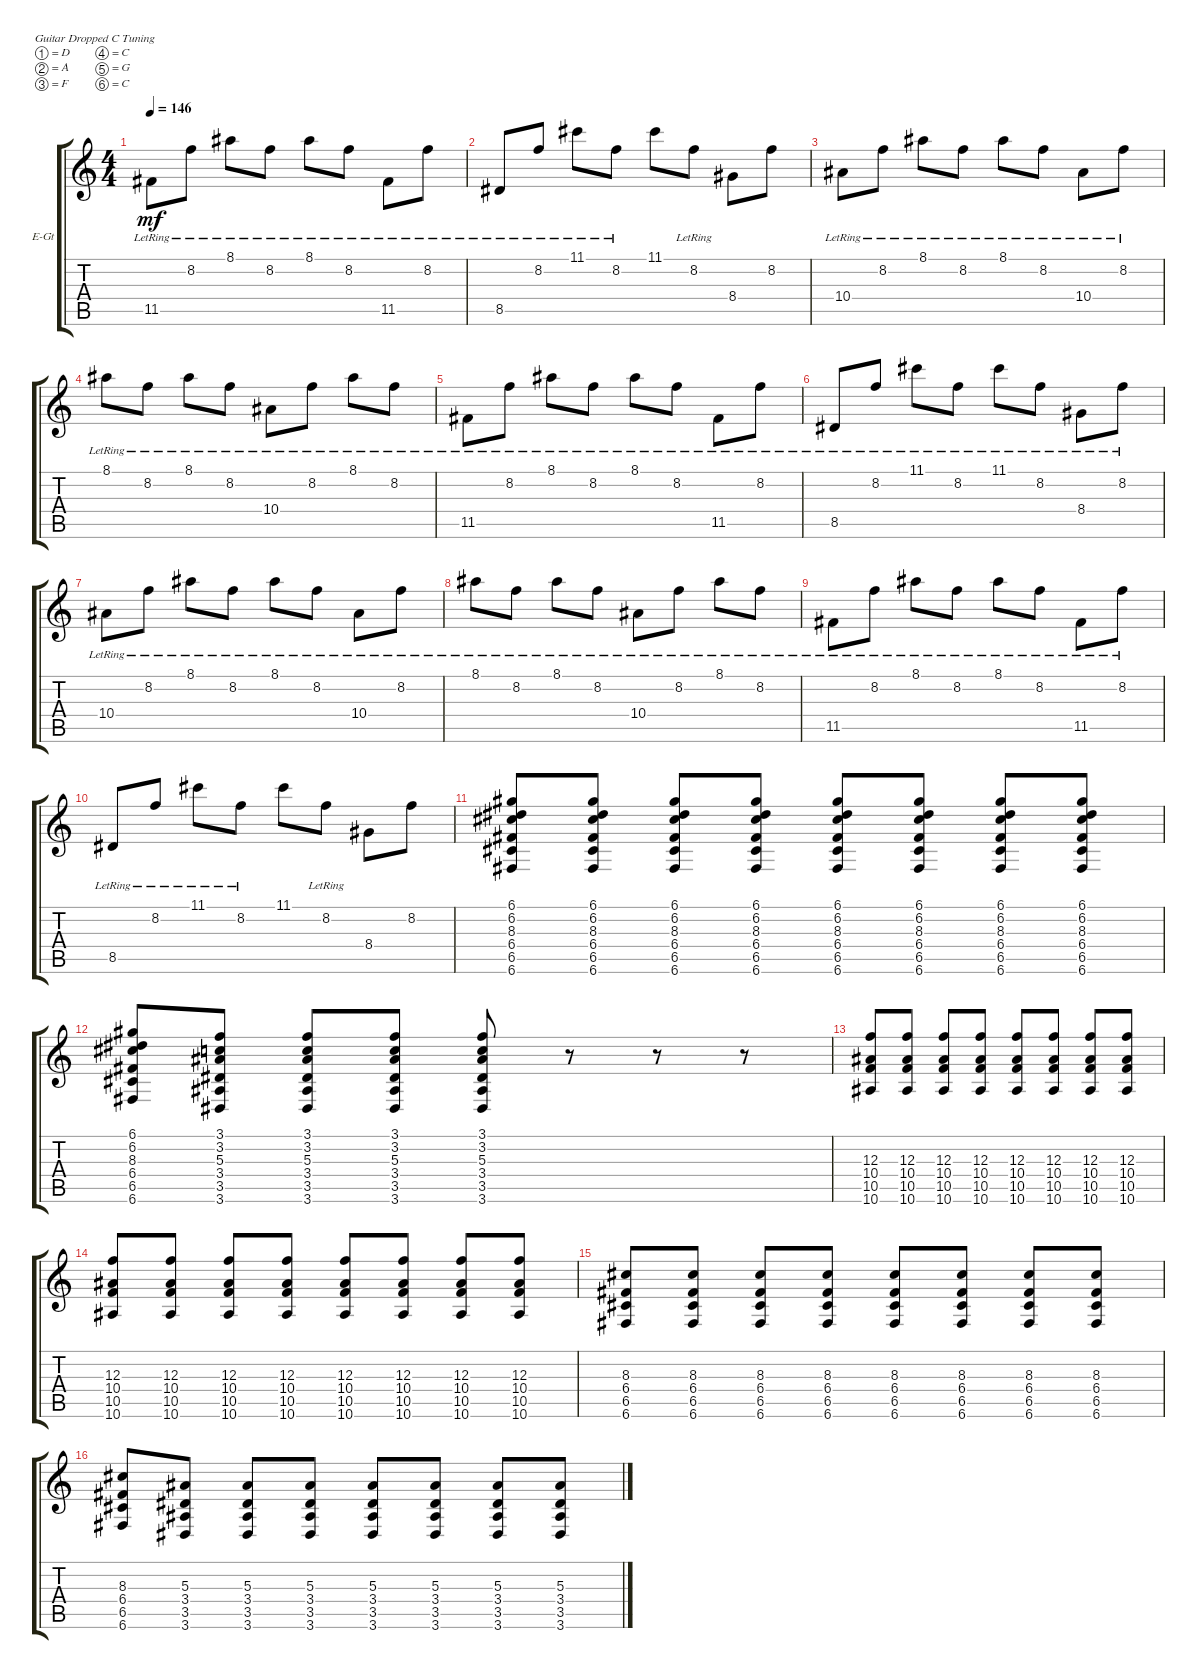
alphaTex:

\defaultSystemsLayout 4
\bracketExtendMode groupsimilarinstruments
\firstSystemTrackNameOrientation horizontal
\otherSystemsTrackNameOrientation horizontal
\track ("Guitar Right" "E-Gt") {instrument distortionguitar}
\staff {score tabs}
\tuning (D4 A3 F3 C3 G2 C2)
\ts (4 4)
\tempo 146
\clef g2
\ks c
11.5{lr}.8{dy mf} 8.2{lr}.8 8.1{lr}.8 8.2{lr}.8 8.1{lr}.8 8.2{lr}.8 11.5{lr}.8 8.2{lr}.8 |
8.5{lr}.8 8.2{lr}.8 11.1{lr}.8 8.2{lr}.8 11.1.8 8.2{lr}.8 8.4.8 8.2.8 |
10.4{lr}.8 8.2{lr}.8 8.1{lr}.8 8.2{lr}.8 8.1{lr}.8 8.2{lr}.8 10.4{lr}.8 8.2{lr}.8 |
8.1{lr}.8 8.2{lr}.8 8.1{lr}.8 8.2{lr}.8 10.4{lr}.8 8.2{lr}.8 8.1{lr}.8 8.2{lr}.8 |
11.5{lr}.8 8.2{lr}.8 8.1{lr}.8 8.2{lr}.8 8.1{lr}.8 8.2{lr}.8 11.5{lr}.8 8.2{lr}.8 |
8.5{lr}.8 8.2{lr}.8 11.1{lr}.8 8.2{lr}.8 11.1{lr}.8 8.2{lr}.8 8.4{lr}.8 8.2{lr}.8 |
10.4{lr}.8 8.2{lr}.8 8.1{lr}.8 8.2{lr}.8 8.1{lr}.8 8.2{lr}.8 10.4{lr}.8 8.2{lr}.8 |
8.1{lr}.8 8.2{lr}.8 8.1{lr}.8 8.2{lr}.8 10.4{lr}.8 8.2{lr}.8 8.1{lr}.8 8.2{lr}.8 |
11.5{lr}.8 8.2{lr}.8 8.1{lr}.8 8.2{lr}.8 8.1{lr}.8 8.2{lr}.8 11.5{lr}.8 8.2{lr}.8 |
8.5{lr}.8 8.2{lr}.8 11.1{lr}.8 8.2{lr}.8 11.1.8 8.2{lr}.8 8.4.8 8.2.8 |
(6.6 6.5 6.4 8.3 6.2 6.1).8 (6.6 6.5 6.4 8.3 6.2 6.1).8 (6.6 6.5 6.4 8.3 6.2 6.1).8 (6.6 6.5 6.4 8.3 6.2 6.1).8 (6.6 6.5 6.4 8.3 6.2 6.1).8 (6.6 6.5 6.4 8.3 6.2 6.1).8 (6.6 6.5 6.4 8.3 6.2 6.1).8 (6.6 6.5 6.4 8.3 6.2 6.1).8 |
(6.6 6.5 6.4 8.3 6.2 6.1).8 (3.6 3.5 3.4 5.3 3.2 3.1).8 (3.6 3.5 3.4 5.3 3.2 3.1).8 (3.6 3.5 3.4 5.3 3.2 3.1).8 (3.6 3.5 3.4 5.3 3.2 3.1).8 r.8 r.8 r.8 |
(10.6 10.5 10.4 12.3).8 (10.6 10.5 10.4 12.3).8 (10.6 10.5 10.4 12.3).8 (10.6 10.5 10.4 12.3).8 (10.6 10.5 10.4 12.3).8 (10.6 10.5 10.4 12.3).8 (10.6 10.5 10.4 12.3).8 (10.6 10.5 10.4 12.3).8 |
(10.6 10.5 10.4 12.3).8 (10.6 10.5 10.4 12.3).8 (10.6 10.5 10.4 12.3).8 (10.6 10.5 10.4 12.3).8 (10.6 10.5 10.4 12.3).8 (10.6 10.5 10.4 12.3).8 (10.6 10.5 10.4 12.3).8 (10.6 10.5 10.4 12.3).8 |
(6.5 6.6 8.3 6.4).8 (6.5 6.6 8.3 6.4).8 (6.5 6.6 8.3 6.4).8 (6.5 6.6 8.3 6.4).8 (6.5 6.6 8.3 6.4).8 (6.5 6.6 8.3 6.4).8 (6.5 6.6 8.3 6.4).8 (6.5 6.6 8.3 6.4).8 |
(6.5 6.6 8.3 6.4).8 (3.6 3.5 3.4 5.3).8 (3.6 3.5 3.4 5.3).8 (3.6 3.5 3.4 5.3).8 (3.6 3.5 3.4 5.3).8 (3.6 3.5 3.4 5.3).8 (3.6 3.5 3.4 5.3).8 (3.6 3.5 3.4 5.3).8
